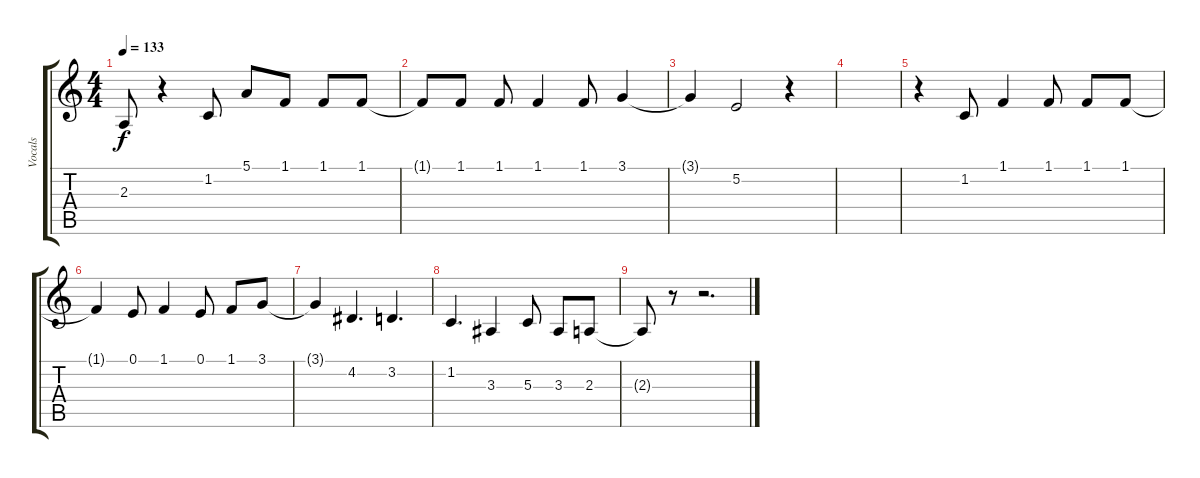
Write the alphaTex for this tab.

\track ("Vocals" "Vocals") {instrument clarinet}
\staff {score tabs}
\tuning (E4 B3 G3 D3 A2 E2) {hide}
\ts (4 4)
\tempo 133
\clef g2
\ks c
2.3{t}.8{dy f} r.4 1.2.8 5.1.8 1.1.8 1.1.8 1.1.8 |
1.1{t}.8 1.1.8 1.1.8 1.1.4 1.1.8 3.1.4 |
3.1{t}.4 5.2.2 r.4 |
|
r.4 1.2.8 1.1.4 1.1.8 1.1.8 1.1.8 |
1.1{t}.4 0.1.8 1.1.4 0.1.8 1.1.8 3.1.8 |
3.1{t}.4 4.2.4{d} 3.2.4{d} |
1.2.4{d} 3.3.4 5.3.8 3.3.8 2.3.8 |
2.3{t}.8 r.8 r.2{d}
